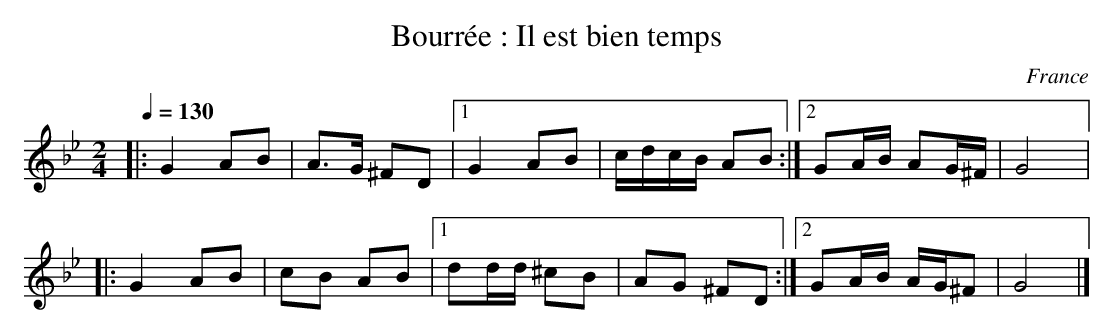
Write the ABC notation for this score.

X:1
T:Bourrée : Il est bien temps
M:2/4
O:France
Q:1/4=130
K:Gm
|: G4A2B2|A3G ^F2D2 |1 G4A2B2|cdcB A2B2 :|2 G2AB A2G^F|G8 |:
G4A2B2|c2B2 A2B2 |1 d2dd ^c2B2|A2G2 ^F2D2 :|2 G2AB AG^F2|G8 |]
